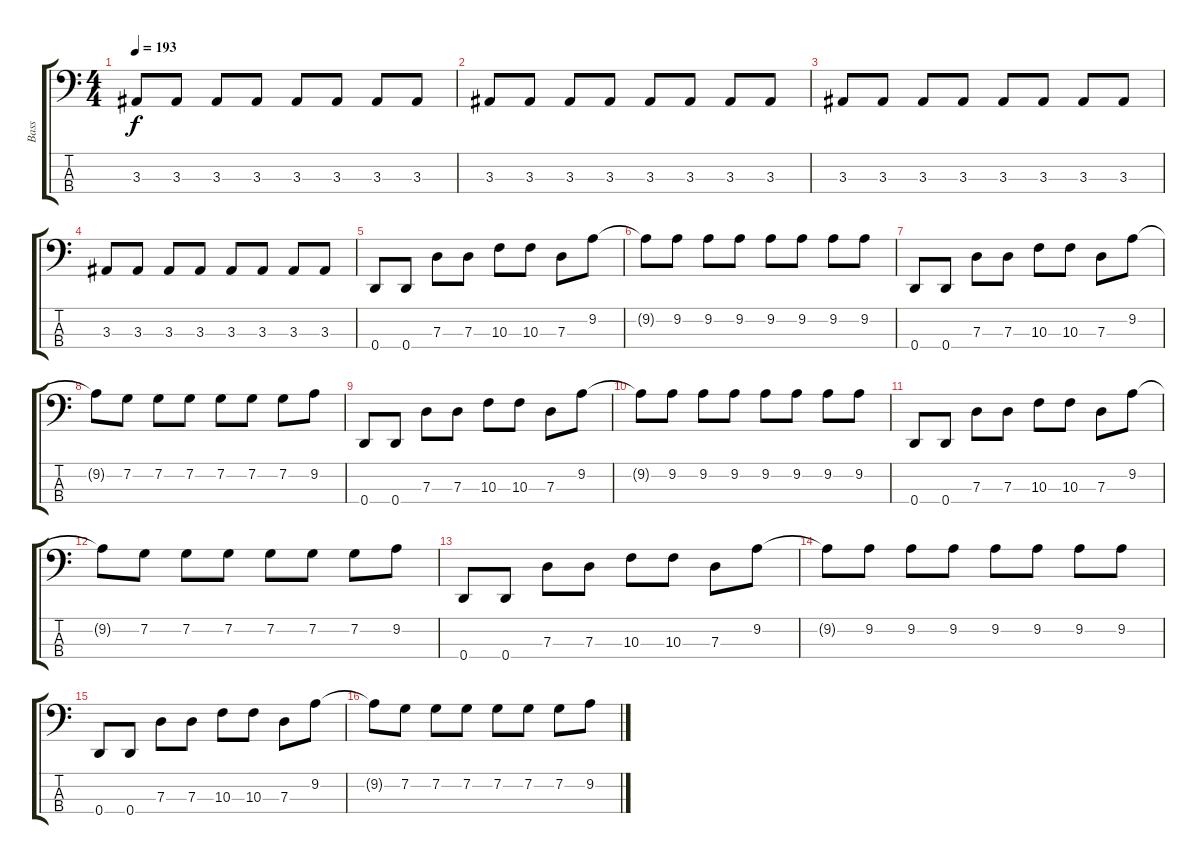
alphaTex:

\track ("Bass" "Bass") {instrument electricbassfinger}
\staff {score tabs}
\tuning (F2 C2 G1 D1) {hide}
\ts (4 4)
\tempo 193
\clef f4
\ks c
3.3.8{dy f} 3.3.8 3.3.8 3.3.8 3.3.8 3.3.8 3.3.8 3.3.8 |
3.3.8 3.3.8 3.3.8 3.3.8 3.3.8 3.3.8 3.3.8 3.3.8 |
3.3.8 3.3.8 3.3.8 3.3.8 3.3.8 3.3.8 3.3.8 3.3.8 |
3.3.8 3.3.8 3.3.8 3.3.8 3.3.8 3.3.8 3.3.8 3.3.8 |
0.4.8 0.4.8 7.3.8 7.3.8 10.3.8 10.3.8 7.3.8 9.2.8 |
9.2{t}.8 9.2.8 9.2.8 9.2.8 9.2.8 9.2.8 9.2.8 9.2.8 |
0.4.8 0.4.8 7.3.8 7.3.8 10.3.8 10.3.8 7.3.8 9.2.8 |
9.2{t}.8 7.2.8 7.2.8 7.2.8 7.2.8 7.2.8 7.2.8 9.2.8 |
0.4.8 0.4.8 7.3.8 7.3.8 10.3.8 10.3.8 7.3.8 9.2.8 |
9.2{t}.8 9.2.8 9.2.8 9.2.8 9.2.8 9.2.8 9.2.8 9.2.8 |
0.4.8 0.4.8 7.3.8 7.3.8 10.3.8 10.3.8 7.3.8 9.2.8 |
9.2{t}.8 7.2.8 7.2.8 7.2.8 7.2.8 7.2.8 7.2.8 9.2.8 |
0.4.8 0.4.8 7.3.8 7.3.8 10.3.8 10.3.8 7.3.8 9.2.8 |
9.2{t}.8 9.2.8 9.2.8 9.2.8 9.2.8 9.2.8 9.2.8 9.2.8 |
0.4.8 0.4.8 7.3.8 7.3.8 10.3.8 10.3.8 7.3.8 9.2.8 |
9.2{t}.8 7.2.8 7.2.8 7.2.8 7.2.8 7.2.8 7.2.8 9.2.8
